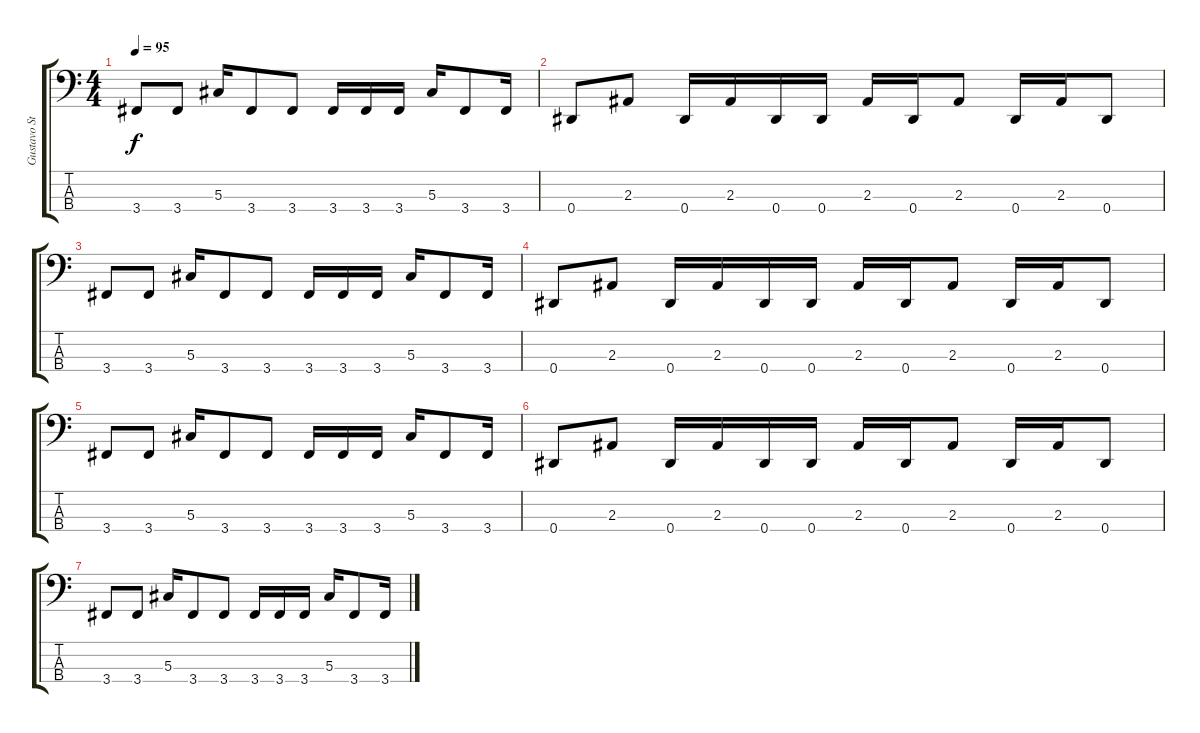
\track ("Gustavo Strapazon" "Gustavo St") {instrument electricbassfinger}
\staff {score tabs}
\tuning (Gb2 Db2 Ab1 Eb1) {hide}
\ts (4 4)
\tempo 95
\clef f4
\ks c
3.4.8{dy f} 3.4.8 5.3.16 3.4.8 3.4.8 3.4.16 3.4.16 3.4.16 5.3.16 3.4.8 3.4.16 |
0.4.8 2.3.8 0.4.16 2.3.16 0.4.16 0.4.16 2.3.16 0.4.16 2.3.8 0.4.16 2.3.16 0.4.8 |
3.4.8 3.4.8 5.3.16 3.4.8 3.4.8 3.4.16 3.4.16 3.4.16 5.3.16 3.4.8 3.4.16 |
0.4.8 2.3.8 0.4.16 2.3.16 0.4.16 0.4.16 2.3.16 0.4.16 2.3.8 0.4.16 2.3.16 0.4.8 |
3.4.8 3.4.8 5.3.16 3.4.8 3.4.8 3.4.16 3.4.16 3.4.16 5.3.16 3.4.8 3.4.16 |
0.4.8 2.3.8 0.4.16 2.3.16 0.4.16 0.4.16 2.3.16 0.4.16 2.3.8 0.4.16 2.3.16 0.4.8 |
3.4.8 3.4.8 5.3.16 3.4.8 3.4.8 3.4.16 3.4.16 3.4.16 5.3.16 3.4.8 3.4.16
